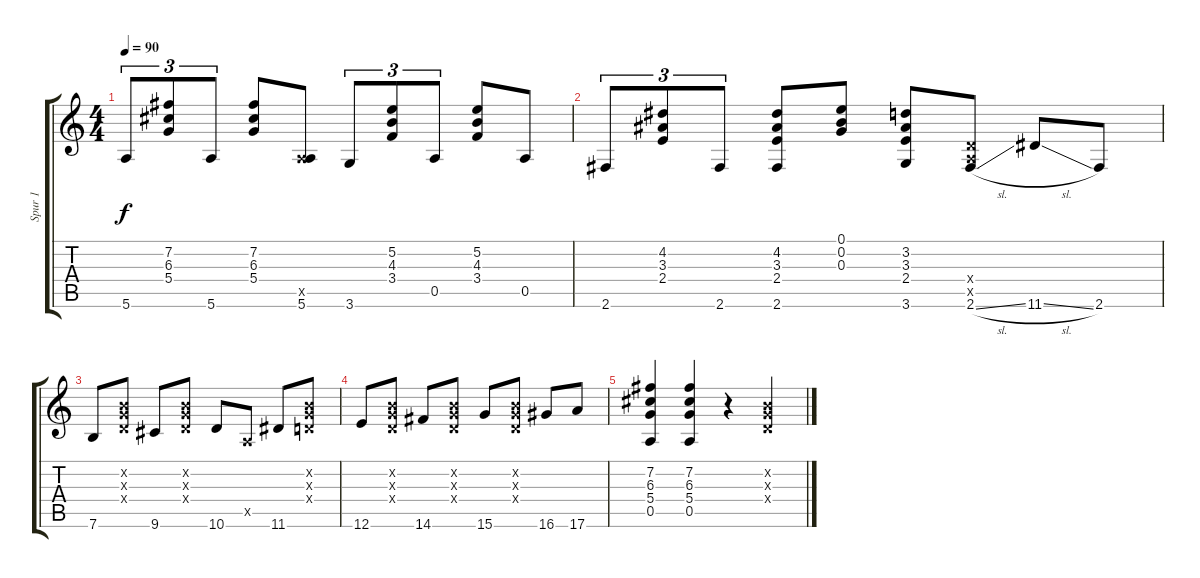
\track ("Spur 1" "Spur 1") {instrument acousticguitarsteel}
\staff {score tabs}
\tuning (E4 B3 G3 D3 A2 E2) {hide}
\ts (4 4)
\tempo 90
\clef g2
\ks c
5.6.8{tu (3 2) dy f} (7.2 6.3 5.4).8{tu (3 2)} 5.6.8{tu (3 2)} (7.2 6.3 5.4).8 (0.5{x} 5.6).8 3.6.8{tu (3 2)} (5.2 4.3 3.4).8{tu (3 2)} 0.5.8{tu (3 2)} (5.2 4.3 3.4).8 0.5.8 |
2.6.8{tu (3 2)} (4.2 3.3 2.4).8{tu (3 2)} 2.6.8{tu (3 2)} (4.2 3.3 2.4 2.6).8 (0.1 0.2 0.3).8 (3.2 3.3 2.4 3.6).8 (0.4{x} 0.5{x} 2.6{sl}).8 11.6{sl}.8 2.6.8 |
7.6.8 (0.2{x} 0.3{x} 0.4{x}).8 9.6.8 (0.2{x} 0.3{x} 0.4{x}).8 10.6.8 0.5{x}.8 11.6.8 (0.2{x} 0.3{x} 0.4{x}).8 |
12.6.8 (0.2{x} 0.3{x} 0.4{x}).8 14.6.8 (0.2{x} 0.3{x} 0.4{x}).8 15.6.8 (0.2{x} 0.3{x} 0.4{x}).8 16.6.8 17.6.8 |
(7.2 6.3 5.4 0.5).4 (7.2 6.3 5.4 0.5).4 r.4 (0.2{x} 0.3{x} 0.4{x}).4
